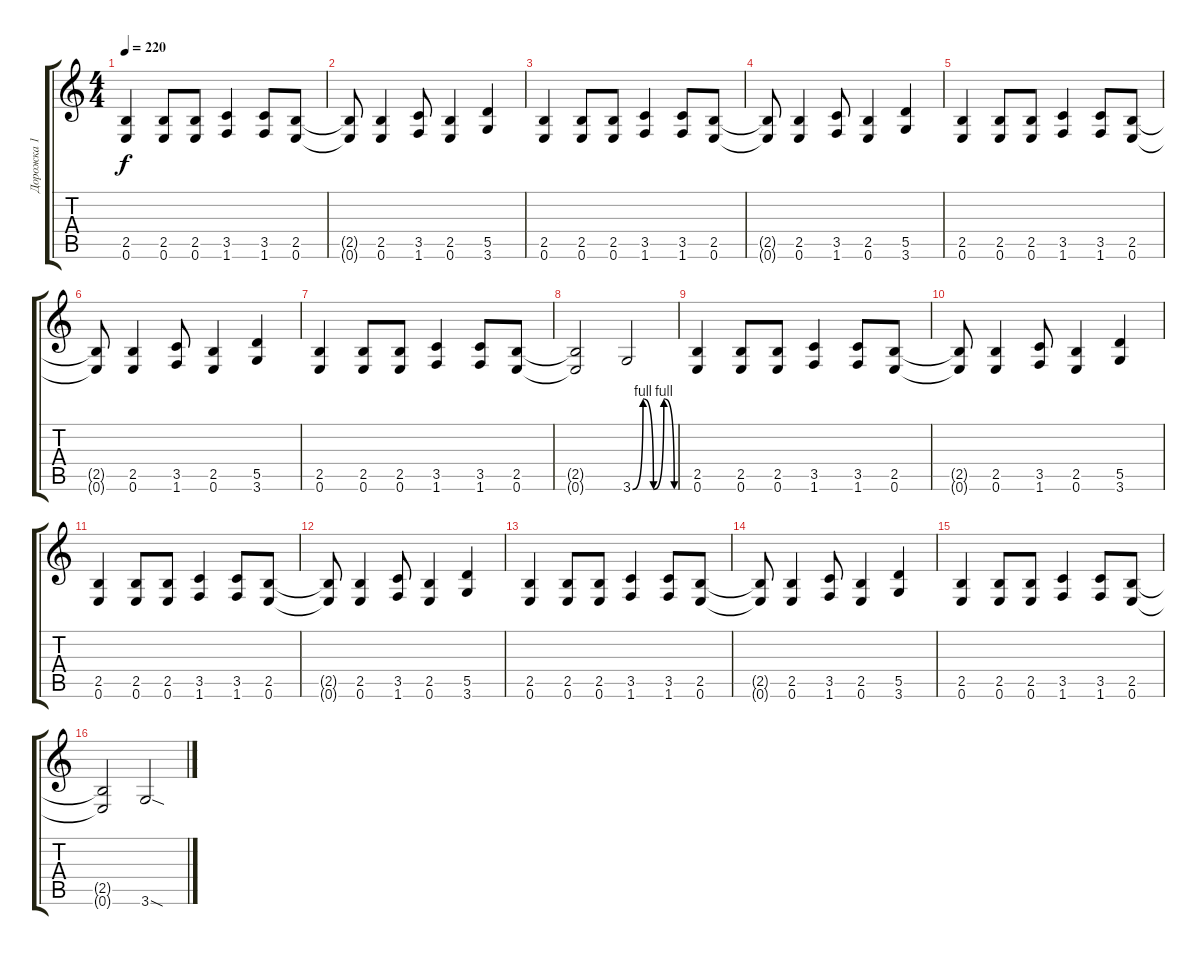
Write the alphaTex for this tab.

\track ("Дорожка 1" "Дорожка 1") {instrument distortionguitar}
\staff {score tabs}
\tuning (E4 B3 G3 D3 A2 E2) {hide}
\ts (4 4)
\tempo 220
\clef g2
\ks c
(2.5 0.6).4{dy f} (2.5 0.6).8 (2.5 0.6).8 (3.5 1.6).4 (3.5 1.6).8 (2.5 0.6).8 |
(2.5{t} 0.6{t}).8 (2.5 0.6).4 (3.5 1.6).8 (2.5 0.6).4 (5.5 3.6).4 |
(2.5 0.6).4 (2.5 0.6).8 (2.5 0.6).8 (3.5 1.6).4 (3.5 1.6).8 (2.5 0.6).8 |
(2.5{t} 0.6{t}).8 (2.5 0.6).4 (3.5 1.6).8 (2.5 0.6).4 (5.5 3.6).4 |
(2.5 0.6).4 (2.5 0.6).8 (2.5 0.6).8 (3.5 1.6).4 (3.5 1.6).8 (2.5 0.6).8 |
(2.5{t} 0.6{t}).8 (2.5 0.6).4 (3.5 1.6).8 (2.5 0.6).4 (5.5 3.6).4 |
(2.5 0.6).4 (2.5 0.6).8 (2.5 0.6).8 (3.5 1.6).4 (3.5 1.6).8 (2.5 0.6).8 |
(2.5{t} 0.6{t}).2 3.6{be (custom 0 0 15 4 30 0 45 4 60 0)}.2 |
(2.5 0.6).4 (2.5 0.6).8 (2.5 0.6).8 (3.5 1.6).4 (3.5 1.6).8 (2.5 0.6).8 |
(2.5{t} 0.6{t}).8 (2.5 0.6).4 (3.5 1.6).8 (2.5 0.6).4 (5.5 3.6).4 |
(2.5 0.6).4 (2.5 0.6).8 (2.5 0.6).8 (3.5 1.6).4 (3.5 1.6).8 (2.5 0.6).8 |
(2.5{t} 0.6{t}).8 (2.5 0.6).4 (3.5 1.6).8 (2.5 0.6).4 (5.5 3.6).4 |
(2.5 0.6).4 (2.5 0.6).8 (2.5 0.6).8 (3.5 1.6).4 (3.5 1.6).8 (2.5 0.6).8 |
(2.5{t} 0.6{t}).8 (2.5 0.6).4 (3.5 1.6).8 (2.5 0.6).4 (5.5 3.6).4 |
(2.5 0.6).4 (2.5 0.6).8 (2.5 0.6).8 (3.5 1.6).4 (3.5 1.6).8 (2.5 0.6).8 |
(2.5{t} 0.6{t}).2 3.6{sod}.2
